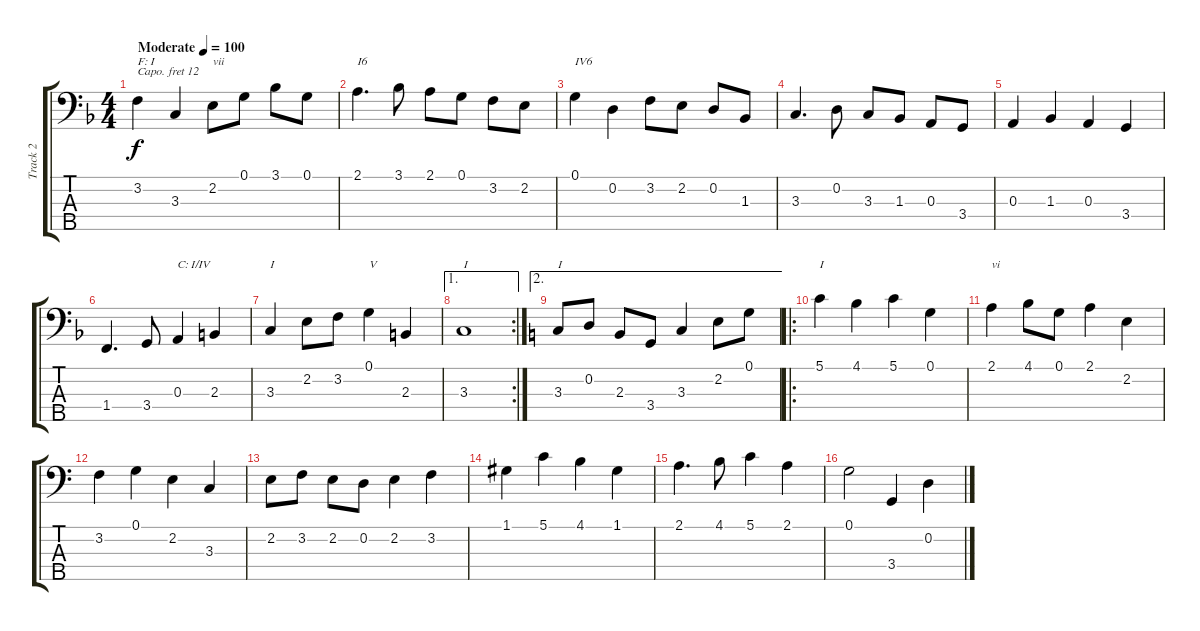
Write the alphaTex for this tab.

\track ("Track 2" "Track 2") {instrument acousticgrandpiano}
\staff {score tabs}
\capo 12
\tuning (G2 D2 A1 E1 B0) {hide}
\ts (4 4)
\tempo (100 "Moderate")
\clef f4
\ks f
3.2.4{txt "F: I" dy f instrument acousticgrandpiano} 3.3.4 2.2.8{txt "vii"} 0.1.8 3.1.8 0.1.8 |
2.1.4{d txt "I6"} 3.1.8 2.1.8 0.1.8 3.2.8 2.2.8 |
0.1.4{txt "IV6"} 0.2.4 3.2.8 2.2.8 0.2.8 1.3.8 |
3.3.4{d} 0.2.8 3.3.8 1.3.8 0.3.8 3.4.8 |
0.3.4 1.3.4 0.3.4 3.4.4 |
1.4.4{d} 3.4.8 0.3.4{txt "C: I/IV"} 2.3.4 |
3.3.4{txt "I"} 2.2.8 3.2.8 0.1.4{txt "V"} 2.3.4 |
\ae 1
\rc 2
3.3.1{txt "I"} |
\ae 2
\ks c
3.3.8{txt "I"} 0.2.8 2.3.8 3.4.8 3.3.4 2.2.8 0.1.8 |
\ro
5.1.4{txt "I"} 4.1.4 5.1.4 0.1.4 |
2.1.4{txt "vi"} 4.1.8 0.1.8 2.1.4 2.2.4 |
3.2.4 0.1.4 2.2.4 3.3.4 |
2.2.8 3.2.8 2.2.8 0.2.8 2.2.4 3.2.4 |
1.1.4 5.1.4 4.1.4 1.1.4 |
2.1.4{d} 4.1.8 5.1.4 2.1.4 |
0.1.2 3.4.4 0.2.4
